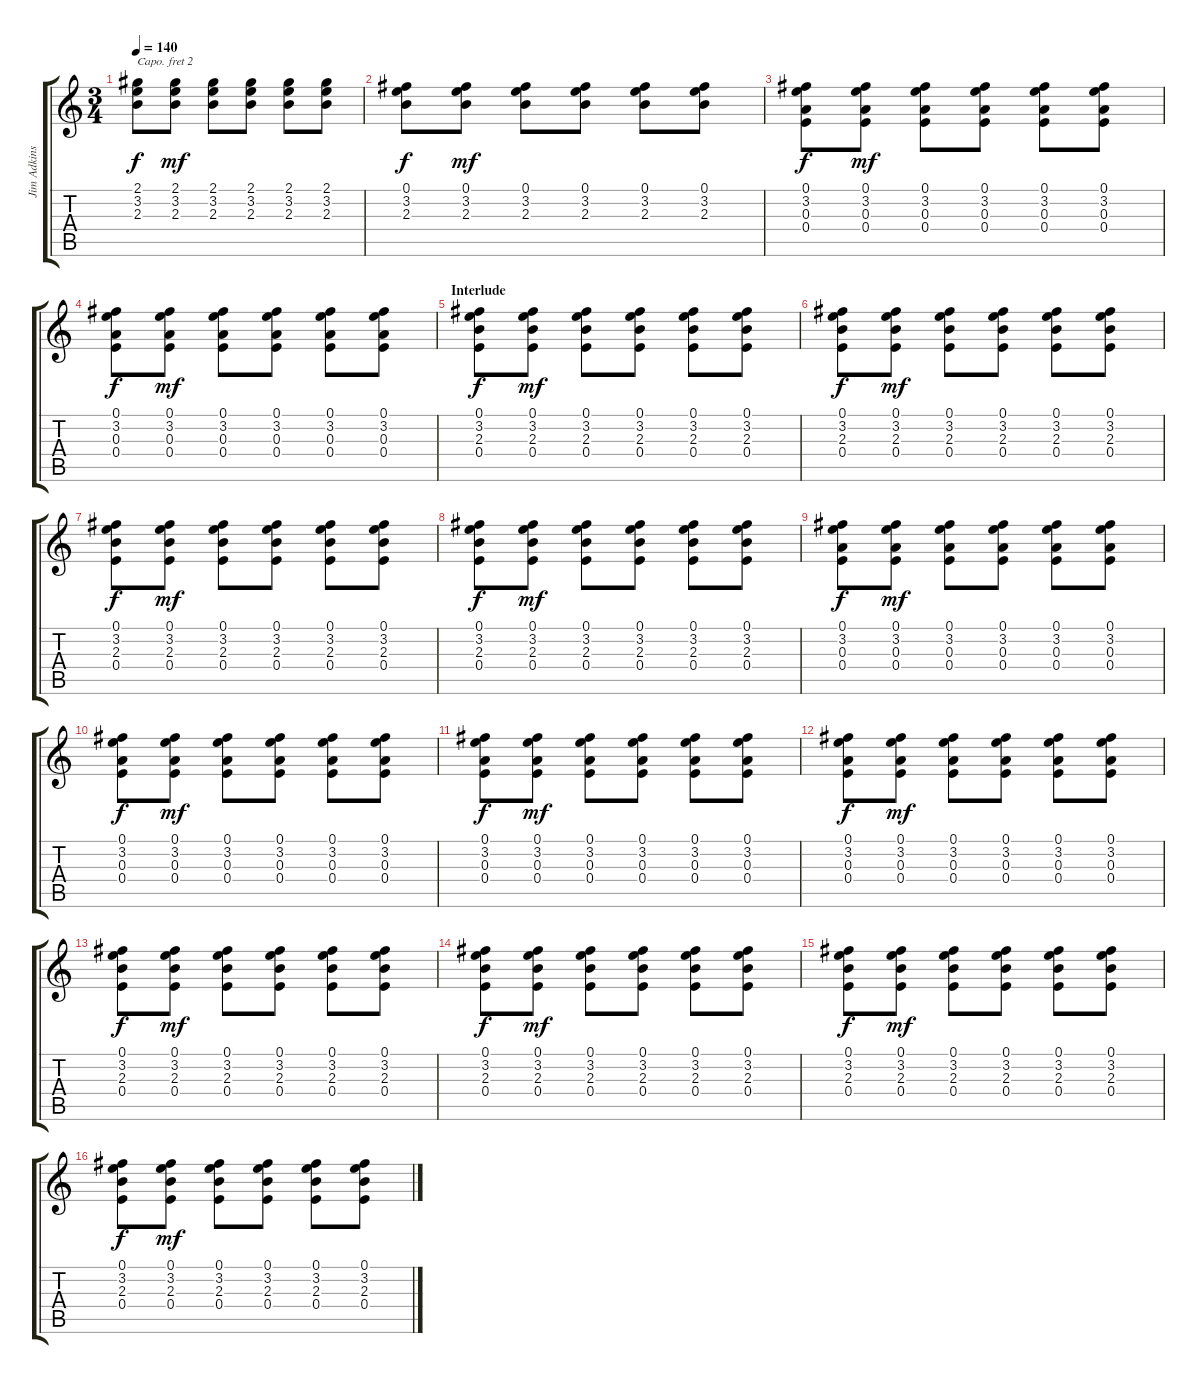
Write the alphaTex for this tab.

\track ("Jim Adkins - Guitar I" "Jim Adkins") {instrument acousticguitarsteel}
\staff {score tabs}
\capo 2
\tuning (E4 B3 G3 D3 A2 E2) {hide}
\ts (3 4)
\tempo 140
\clef g2
\ks c
(2.1 3.2 2.3).8{dy f} (2.1 3.2 2.3).8{dy mf} (2.1 3.2 2.3).8 (2.1 3.2 2.3).8 (2.1 3.2 2.3).8 (2.1 3.2 2.3).8 |
(0.1 3.2 2.3).8{dy f} (0.1 3.2 2.3).8{dy mf} (0.1 3.2 2.3).8 (0.1 3.2 2.3).8 (0.1 3.2 2.3).8 (0.1 3.2 2.3).8 |
(0.1 3.2 0.3 0.4).8{dy f} (0.1 3.2 0.3 0.4).8{dy mf} (0.1 3.2 0.3 0.4).8 (0.1 3.2 0.3 0.4).8 (0.1 3.2 0.3 0.4).8 (0.1 3.2 0.3 0.4).8 |
(0.1 3.2 0.3 0.4).8{dy f} (0.1 3.2 0.3 0.4).8{dy mf} (0.1 3.2 0.3 0.4).8 (0.1 3.2 0.3 0.4).8 (0.1 3.2 0.3 0.4).8 (0.1 3.2 0.3 0.4).8 |
\section ("" "Interlude")
(0.1 3.2 2.3 0.4).8{dy f} (0.1 3.2 2.3 0.4).8{dy mf} (0.1 3.2 2.3 0.4).8 (0.1 3.2 2.3 0.4).8 (0.1 3.2 2.3 0.4).8 (0.1 3.2 2.3 0.4).8 |
(0.1 3.2 2.3 0.4).8{dy f} (0.1 3.2 2.3 0.4).8{dy mf} (0.1 3.2 2.3 0.4).8 (0.1 3.2 2.3 0.4).8 (0.1 3.2 2.3 0.4).8 (0.1 3.2 2.3 0.4).8 |
(0.1 3.2 2.3 0.4).8{dy f} (0.1 3.2 2.3 0.4).8{dy mf} (0.1 3.2 2.3 0.4).8 (0.1 3.2 2.3 0.4).8 (0.1 3.2 2.3 0.4).8 (0.1 3.2 2.3 0.4).8 |
(0.1 3.2 2.3 0.4).8{dy f} (0.1 3.2 2.3 0.4).8{dy mf} (0.1 3.2 2.3 0.4).8 (0.1 3.2 2.3 0.4).8 (0.1 3.2 2.3 0.4).8 (0.1 3.2 2.3 0.4).8 |
(0.1 3.2 0.3 0.4).8{dy f} (0.1 3.2 0.3 0.4).8{dy mf} (0.1 3.2 0.3 0.4).8 (0.1 3.2 0.3 0.4).8 (0.1 3.2 0.3 0.4).8 (0.1 3.2 0.3 0.4).8 |
(0.1 3.2 0.3 0.4).8{dy f} (0.1 3.2 0.3 0.4).8{dy mf} (0.1 3.2 0.3 0.4).8 (0.1 3.2 0.3 0.4).8 (0.1 3.2 0.3 0.4).8 (0.1 3.2 0.3 0.4).8 |
(0.1 3.2 0.3 0.4).8{dy f} (0.1 3.2 0.3 0.4).8{dy mf} (0.1 3.2 0.3 0.4).8 (0.1 3.2 0.3 0.4).8 (0.1 3.2 0.3 0.4).8 (0.1 3.2 0.3 0.4).8 |
(0.1 3.2 0.3 0.4).8{dy f} (0.1 3.2 0.3 0.4).8{dy mf} (0.1 3.2 0.3 0.4).8 (0.1 3.2 0.3 0.4).8 (0.1 3.2 0.3 0.4).8 (0.1 3.2 0.3 0.4).8 |
(0.1 3.2 2.3 0.4).8{dy f} (0.1 3.2 2.3 0.4).8{dy mf} (0.1 3.2 2.3 0.4).8 (0.1 3.2 2.3 0.4).8 (0.1 3.2 2.3 0.4).8 (0.1 3.2 2.3 0.4).8 |
(0.1 3.2 2.3 0.4).8{dy f} (0.1 3.2 2.3 0.4).8{dy mf} (0.1 3.2 2.3 0.4).8 (0.1 3.2 2.3 0.4).8 (0.1 3.2 2.3 0.4).8 (0.1 3.2 2.3 0.4).8 |
(0.1 3.2 2.3 0.4).8{dy f} (0.1 3.2 2.3 0.4).8{dy mf} (0.1 3.2 2.3 0.4).8 (0.1 3.2 2.3 0.4).8 (0.1 3.2 2.3 0.4).8 (0.1 3.2 2.3 0.4).8 |
(0.1 3.2 2.3 0.4).8{dy f} (0.1 3.2 2.3 0.4).8{dy mf} (0.1 3.2 2.3 0.4).8 (0.1 3.2 2.3 0.4).8 (0.1 3.2 2.3 0.4).8 (0.1 3.2 2.3 0.4).8
